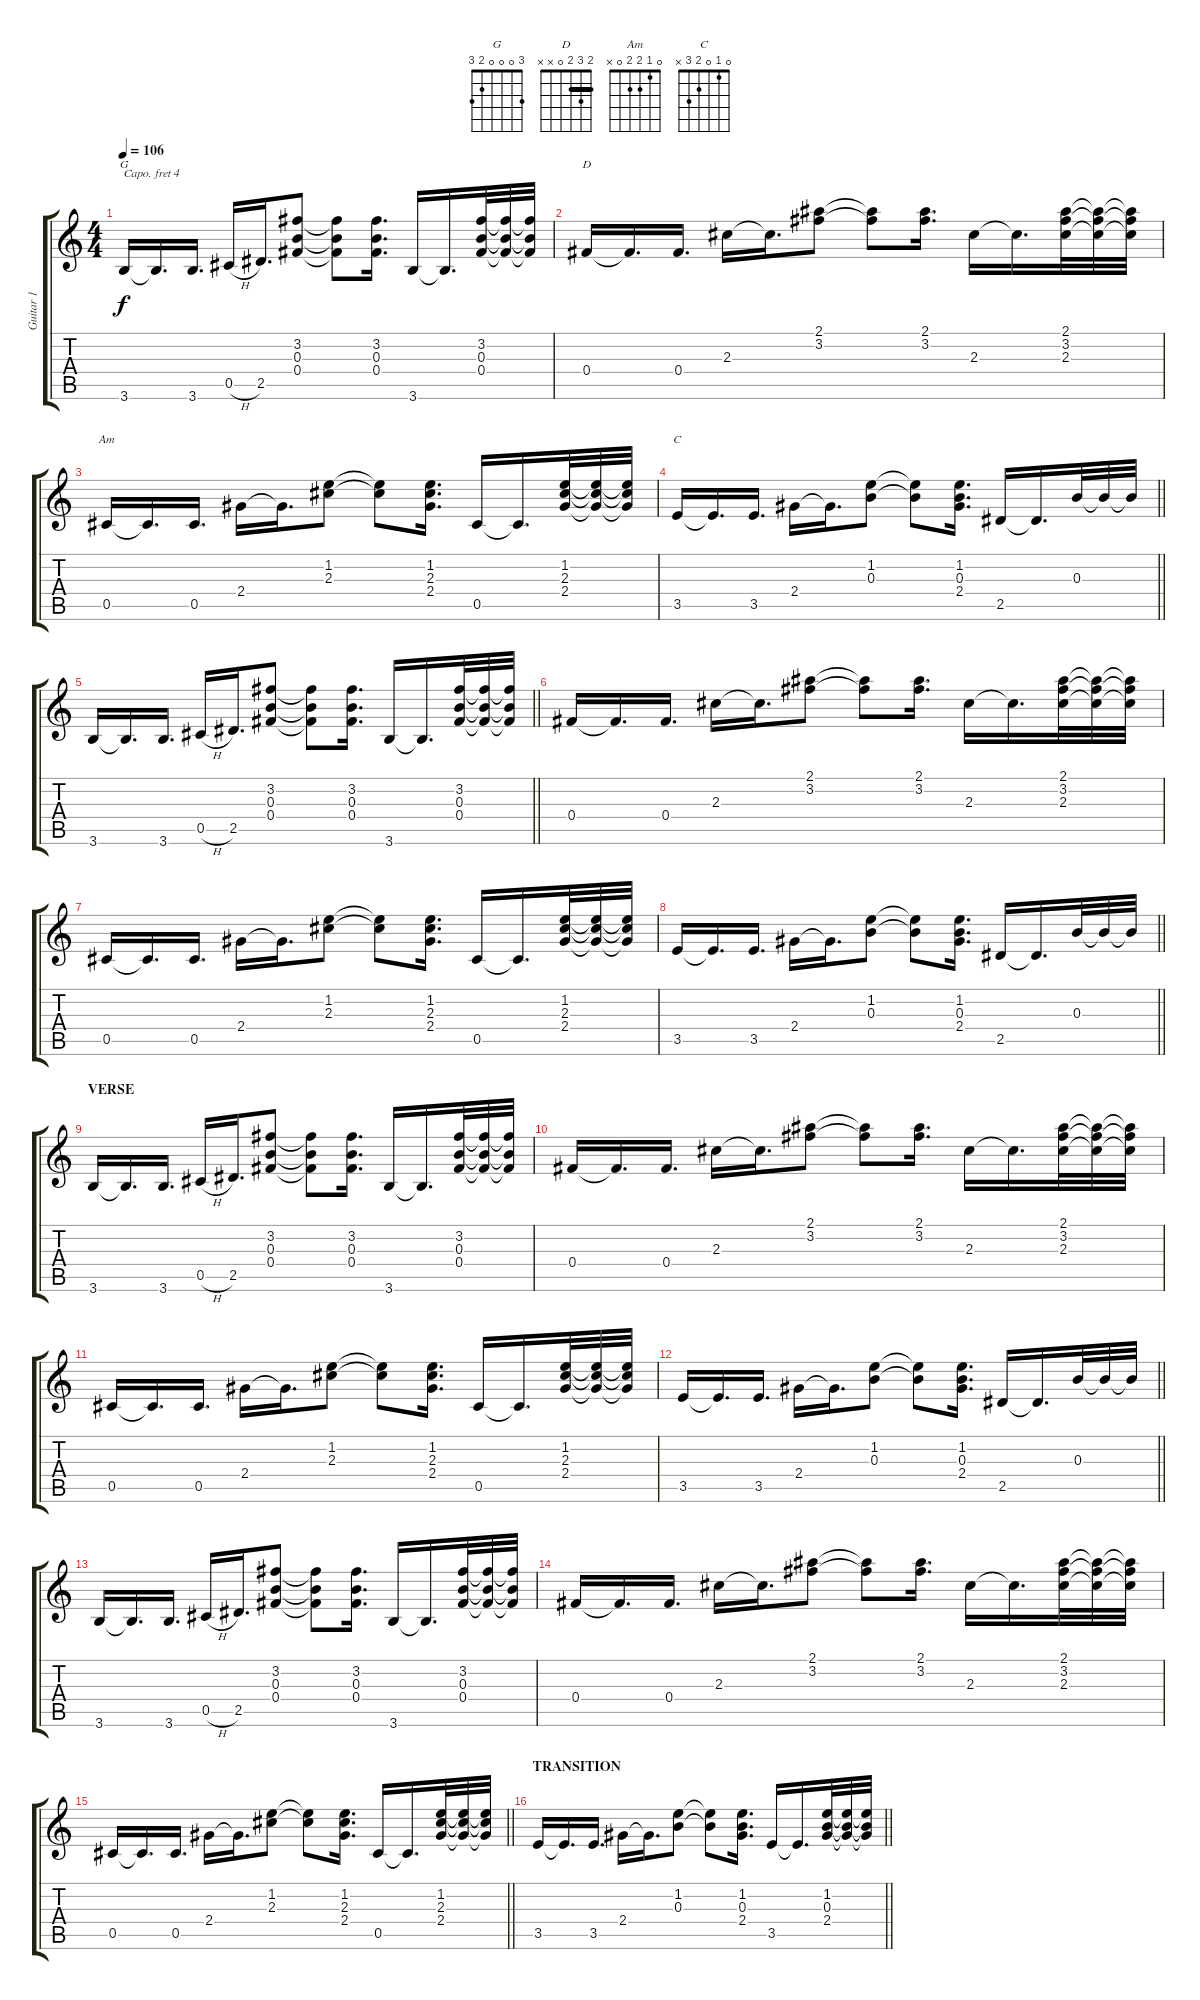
\track ("Guitar 1" "Guitar 1") {instrument acousticguitarnylon}
\staff {score tabs}
\capo 4
\tuning (E4 B3 G3 D3 A2 E2) {hide}
\chord ("G" 3 0 0 0 2 3)
\chord ("D" 2 3 2 0 x x) {barre 2}
\chord ("Am" 0 1 2 2 0 x)
\chord ("C" 0 1 0 2 3 x)
\ts (4 4)
\section ("" "")
\tempo 106
\clef g2
\ks c
3.6.16{ch "G" dy f} 3.6{t}.16{d} 3.6.16{d} 0.5{h}.16 2.5.16{d} (3.2 0.3 0.4).8 (3.2{t} 0.3{t} 0.4{t}).8 (3.2 0.3 0.4).16{d} 3.6.16 3.6{t}.16{d} (3.2 0.3 0.4).32 (3.2{t} 0.3{t} 0.4{t}).32 (3.2{t} 0.3{t} 0.4{t}).32 |
0.4.16{ch "D"} 0.4{t}.16{d} 0.4.16{d} 2.3.16 2.3{t}.16{d} (2.1 3.2).8 (2.1{t} 3.2{t}).8 (2.1 3.2).16{d} 2.3.16 2.3{t}.16{d} (2.1 3.2 2.3).32 (2.1{t} 3.2{t} 2.3{t}).32 (2.1{t} 3.2{t} 2.3{t}).32 |
0.5.16{ch "Am"} 0.5{t}.16{d} 0.5.16{d} 2.4.16 2.4{t}.16{d} (1.2 2.3).8 (1.2{t} 2.3{t}).8 (1.2 2.3 2.4).16{d} 0.5.16 0.5{t}.16{d} (1.2 2.3 2.4).32 (1.2{t} 2.3{t} 2.4{t}).32 (1.2{t} 2.3{t} 2.4{t}).32 |
\barLineRight lightlight
3.5.16{ch "C"} 3.5{t}.16{d} 3.5.16{d} 2.4.16 2.4{t}.16{d} (1.2 0.3).8 (1.2{t} 0.3{t}).8 (1.2 0.3 2.4).16{d} 2.5.16 2.5{t}.16{d} 0.3.32 0.3{t}.32 0.3{t}.32 |
\barLineRight lightlight
3.6.16 3.6{t}.16{d} 3.6.16{d} 0.5{h}.16 2.5.16{d} (3.2 0.3 0.4).8 (3.2{t} 0.3{t} 0.4{t}).8 (3.2 0.3 0.4).16{d} 3.6.16 3.6{t}.16{d} (3.2 0.3 0.4).32 (3.2{t} 0.3{t} 0.4{t}).32 (3.2{t} 0.3{t} 0.4{t}).32 |
0.4.16 0.4{t}.16{d} 0.4.16{d} 2.3.16 2.3{t}.16{d} (2.1 3.2).8 (2.1{t} 3.2{t}).8 (2.1 3.2).16{d} 2.3.16 2.3{t}.16{d} (2.1 3.2 2.3).32 (2.1{t} 3.2{t} 2.3{t}).32 (2.1{t} 3.2{t} 2.3{t}).32 |
0.5.16 0.5{t}.16{d} 0.5.16{d} 2.4.16 2.4{t}.16{d} (1.2 2.3).8 (1.2{t} 2.3{t}).8 (1.2 2.3 2.4).16{d} 0.5.16 0.5{t}.16{d} (1.2 2.3 2.4).32 (1.2{t} 2.3{t} 2.4{t}).32 (1.2{t} 2.3{t} 2.4{t}).32 |
\barLineRight lightlight
3.5.16 3.5{t}.16{d} 3.5.16{d} 2.4.16 2.4{t}.16{d} (1.2 0.3).8 (1.2{t} 0.3{t}).8 (1.2 0.3 2.4).16{d} 2.5.16 2.5{t}.16{d} 0.3.32 0.3{t}.32 0.3{t}.32 |
\section ("" "VERSE")
3.6.16 3.6{t}.16{d} 3.6.16{d} 0.5{h}.16 2.5.16{d} (3.2 0.3 0.4).8 (3.2{t} 0.3{t} 0.4{t}).8 (3.2 0.3 0.4).16{d} 3.6.16 3.6{t}.16{d} (3.2 0.3 0.4).32 (3.2{t} 0.3{t} 0.4{t}).32 (3.2{t} 0.3{t} 0.4{t}).32 |
0.4.16 0.4{t}.16{d} 0.4.16{d} 2.3.16 2.3{t}.16{d} (2.1 3.2).8 (2.1{t} 3.2{t}).8 (2.1 3.2).16{d} 2.3.16 2.3{t}.16{d} (2.1 3.2 2.3).32 (2.1{t} 3.2{t} 2.3{t}).32 (2.1{t} 3.2{t} 2.3{t}).32 |
0.5.16 0.5{t}.16{d} 0.5.16{d} 2.4.16 2.4{t}.16{d} (1.2 2.3).8 (1.2{t} 2.3{t}).8 (1.2 2.3 2.4).16{d} 0.5.16 0.5{t}.16{d} (1.2 2.3 2.4).32 (1.2{t} 2.3{t} 2.4{t}).32 (1.2{t} 2.3{t} 2.4{t}).32 |
\barLineRight lightlight
3.5.16 3.5{t}.16{d} 3.5.16{d} 2.4.16 2.4{t}.16{d} (1.2 0.3).8 (1.2{t} 0.3{t}).8 (1.2 0.3 2.4).16{d} 2.5.16 2.5{t}.16{d} 0.3.32 0.3{t}.32 0.3{t}.32 |
3.6.16 3.6{t}.16{d} 3.6.16{d} 0.5{h}.16 2.5.16{d} (3.2 0.3 0.4).8 (3.2{t} 0.3{t} 0.4{t}).8 (3.2 0.3 0.4).16{d} 3.6.16 3.6{t}.16{d} (3.2 0.3 0.4).32 (3.2{t} 0.3{t} 0.4{t}).32 (3.2{t} 0.3{t} 0.4{t}).32 |
0.4.16 0.4{t}.16{d} 0.4.16{d} 2.3.16 2.3{t}.16{d} (2.1 3.2).8 (2.1{t} 3.2{t}).8 (2.1 3.2).16{d} 2.3.16 2.3{t}.16{d} (2.1 3.2 2.3).32 (2.1{t} 3.2{t} 2.3{t}).32 (2.1{t} 3.2{t} 2.3{t}).32 |
\barLineRight lightlight
0.5.16 0.5{t}.16{d} 0.5.16{d} 2.4.16 2.4{t}.16{d} (1.2 2.3).8 (1.2{t} 2.3{t}).8 (1.2 2.3 2.4).16{d} 0.5.16 0.5{t}.16{d} (1.2 2.3 2.4).32 (1.2{t} 2.3{t} 2.4{t}).32 (1.2{t} 2.3{t} 2.4{t}).32 |
\section ("" "TRANSITION")
\barLineRight lightlight
3.5.16 3.5{t}.16{d} 3.5.16{d} 2.4.16 2.4{t}.16{d} (1.2 0.3).8 (1.2{t} 0.3{t}).8 (1.2 0.3 2.4).16{d} 3.5.16 3.5{t}.16{d} (1.2 0.3 2.4).32 (1.2{t} 0.3{t} 2.4{t}).32 (1.2{t} 0.3{t} 2.4{t}).32
